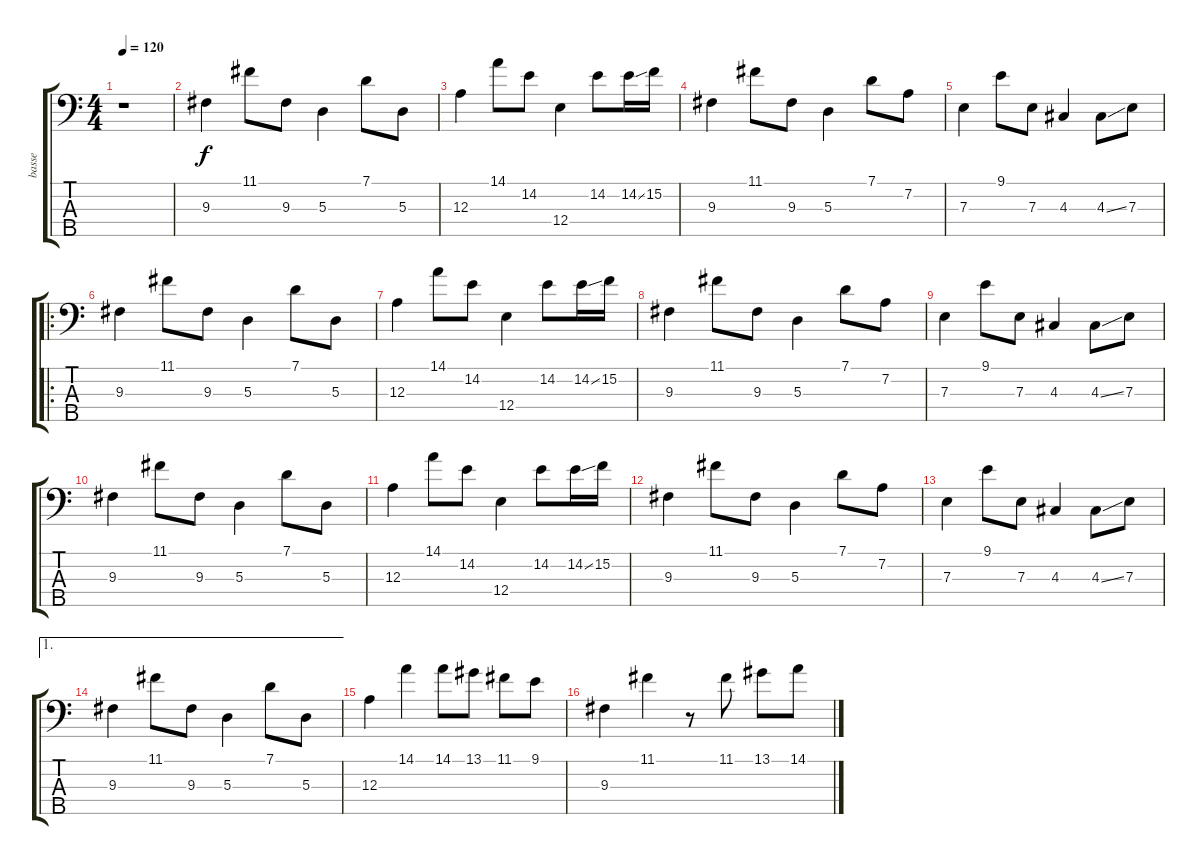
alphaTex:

\track ("basse" "basse") {instrument slapbass2}
\staff {score tabs}
\tuning (G2 D2 A1 E1 B0) {hide}
\ts (4 4)
\tempo 120
\clef f4
\ks c
r.1{dy f instrument slapbass2} |
9.3.4 11.1.8 9.3.8 5.3.4 7.1.8 5.3.8 |
12.3.4 14.1.8 14.2.8 12.4.4 14.2.8 14.2{ss}.16 15.2.16 |
9.3.4 11.1.8 9.3.8 5.3.4 7.1.8 7.2.8 |
7.3.4 9.1.8 7.3.8 4.3.4 4.3{ss}.8 7.3.8 |
\ro
9.3.4 11.1.8 9.3.8 5.3.4 7.1.8 5.3.8 |
12.3.4 14.1.8 14.2.8 12.4.4 14.2.8 14.2{ss}.16 15.2.16 |
9.3.4 11.1.8 9.3.8 5.3.4 7.1.8 7.2.8 |
7.3.4 9.1.8 7.3.8 4.3.4 4.3{ss}.8 7.3.8 |
9.3.4 11.1.8 9.3.8 5.3.4 7.1.8 5.3.8 |
12.3.4 14.1.8 14.2.8 12.4.4 14.2.8 14.2{ss}.16 15.2.16 |
9.3.4 11.1.8 9.3.8 5.3.4 7.1.8 7.2.8 |
7.3.4 9.1.8 7.3.8 4.3.4 4.3{ss}.8 7.3.8 |
\ae 1
9.3.4 11.1.8 9.3.8 5.3.4 7.1.8 5.3.8 |
12.3.4 14.1.4 14.1.8 13.1.8 11.1.8 9.1.8 |
9.3.4 11.1.4 r.8 11.1.8 13.1.8 14.1.8
